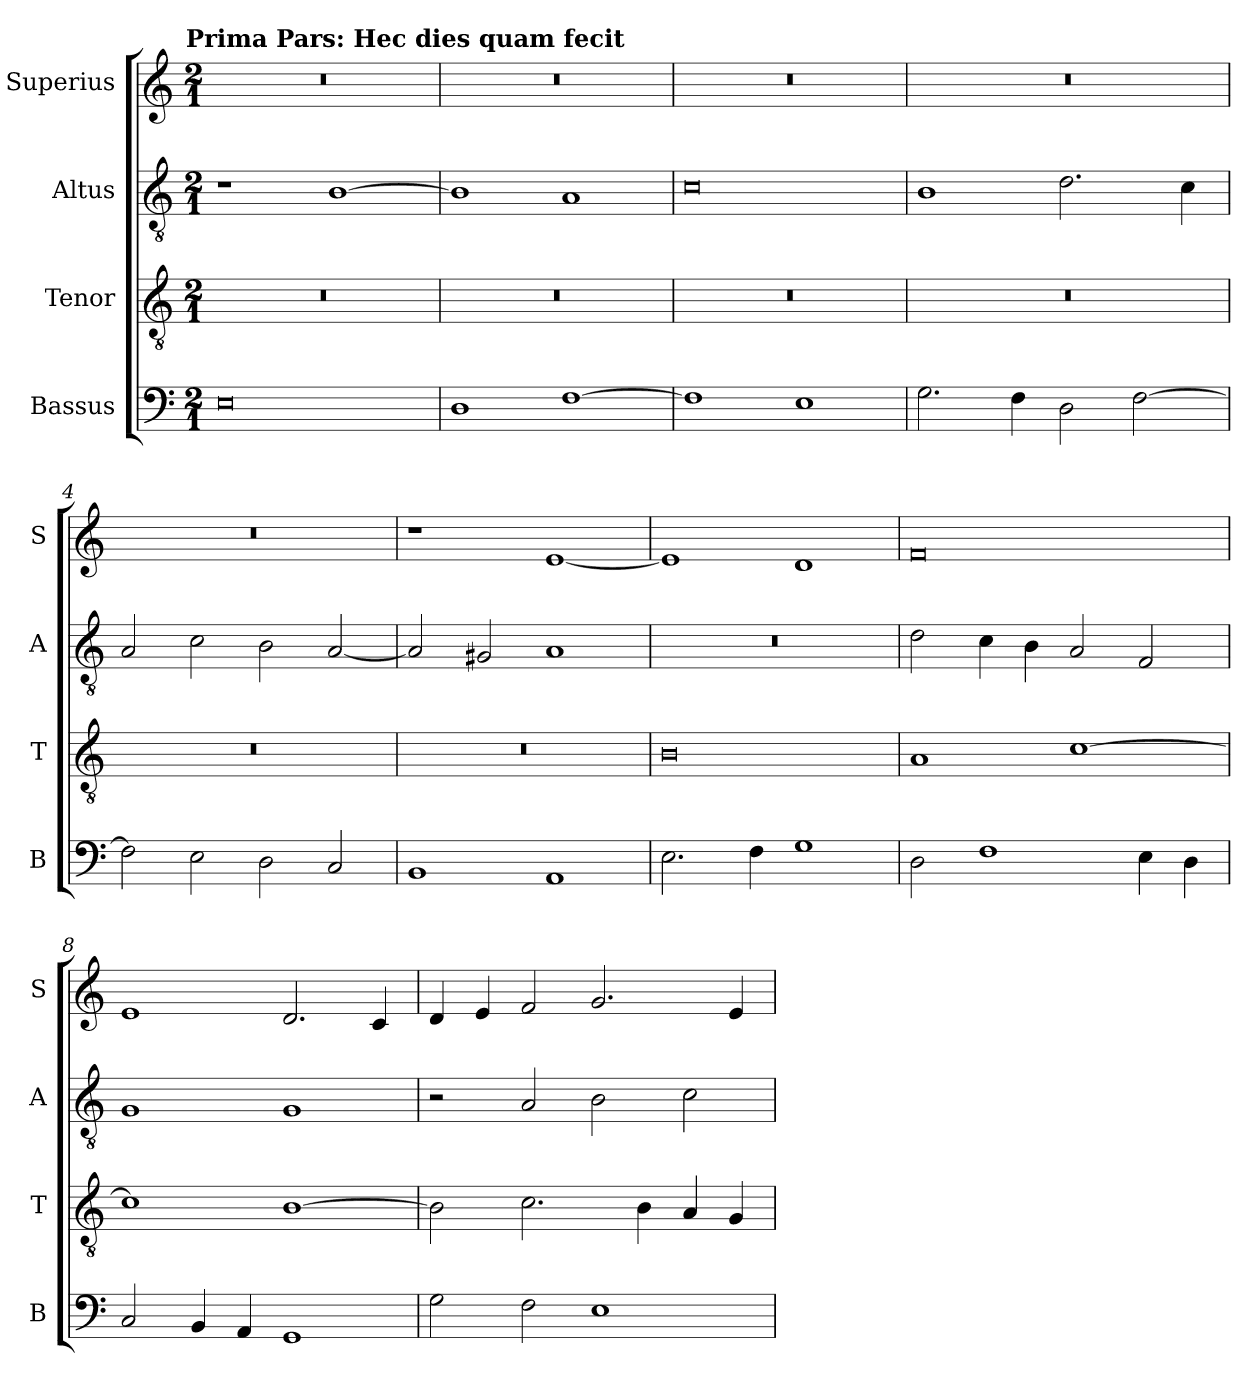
**kern	**kern	**kern	**kern
*part4	*part3	*part2	*part1
*staff4	*staff3	*staff2	*staff1
*I"Bassus	*I"Tenor	*I"Altus	*I"Superius
*I'B	*I'T	*I'A	*I'S
*clefF4	*clefGv2	*clefGv2	*clefG2
*k[]	*k[]	*k[]	*k[]
*C:	*C:	*C:	*C:
!!LO:TX:omd:t=Prima Pars&colon; Hec dies quam fecit
*M2/1	*M2/1	*M2/1	*M2/1
=	=	=	=
0E	0r	1r	0r
.	.	[1B	.
=1	=1	=1	=1
1D	0r	1B]	0r
[1F	.	1A	.
=2	=2	=2	=2
1F]	0r	0c	0r
1E	.	.	.
=3	=3	=3	=3
2.G	0r	1B	0r
4F	.	.	.
2D	.	2.d	.
[2F	.	.	.
.	.	4c	.
=4	=4	=4	=4
2F]	0r	2A	0r
2E	.	2c	.
2D	.	2B	.
2C	.	[2A	.
=5	=5	=5	=5
1BB	0r	2A]	1r
.	.	2G#X	.
1AA	.	1A	[1e
=6	=6	=6	=6
2.E	0B	0r	1e]
4F	.	.	.
1G	.	.	1d
=7	=7	=7	=7
2D	1A	2d	0f
1F	.	4c	.
.	.	4B	.
.	[1c	2A	.
4E	.	2F	.
4D	.	.	.
=8	=8	=8	=8
2C	1c]	1G	1e
4BB	.	.	.
4AA	.	.	.
1GG	[1B	1G	2.d
.	.	.	4c
=9	=9	=9	=9
2G	2B]	2r	4d
.	.	.	4e
2F	2.c	2A	2f
1E	.	2B	2.g
.	4B	.	.
.	4A	2c	.
.	4G	.	4e
=	=	=	=
*-	*-	*-	*-
